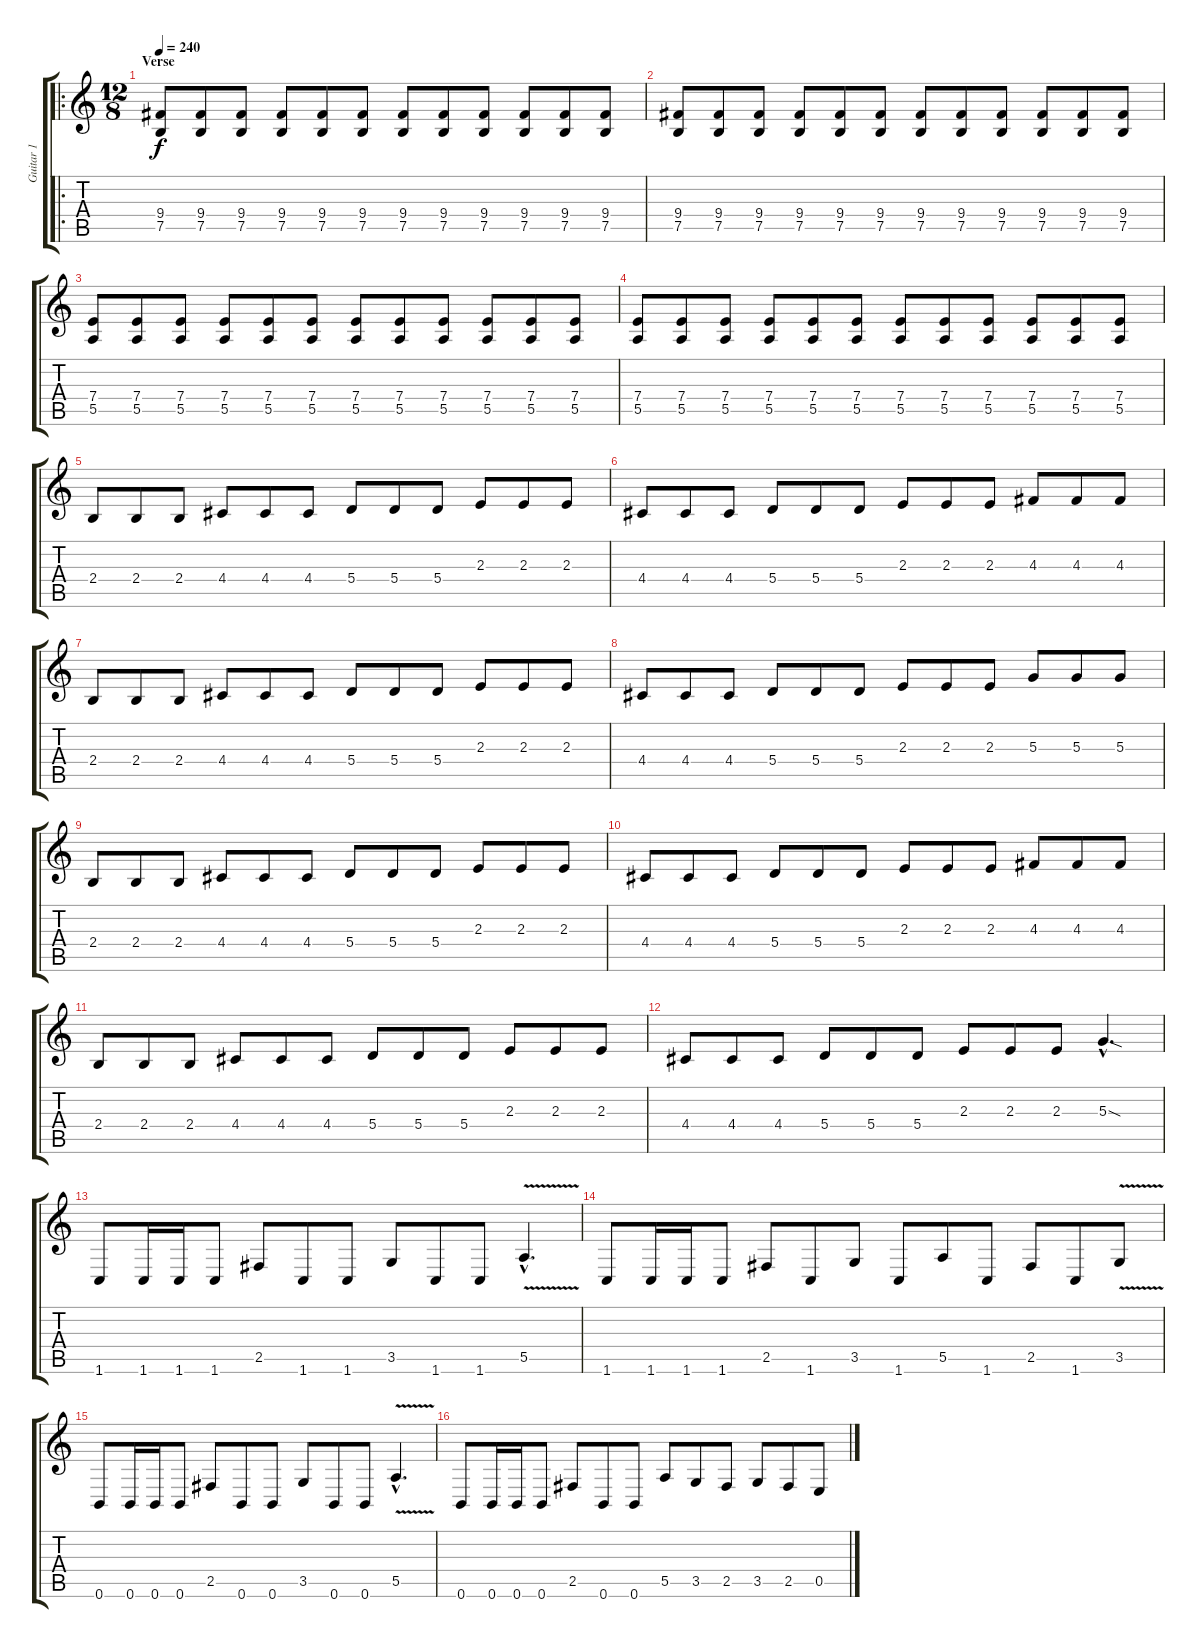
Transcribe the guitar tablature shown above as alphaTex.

\track ("Guitar 1" "Guitar 1") {instrument distortionguitar}
\staff {score tabs}
\tuning (B3 Gb3 D3 A2 E2 B1) {hide}
\ro
\ts (12 8)
\section ("" "Verse")
\tempo 240
\clef g2
\ks c
(9.4 7.5).8{dy f} (9.4 7.5).8 (9.4 7.5).8 (9.4 7.5).8 (9.4 7.5).8 (9.4 7.5).8 (9.4 7.5).8 (9.4 7.5).8 (9.4 7.5).8 (9.4 7.5).8 (9.4 7.5).8 (9.4 7.5).8 |
(9.4 7.5).8 (9.4 7.5).8 (9.4 7.5).8 (9.4 7.5).8 (9.4 7.5).8 (9.4 7.5).8 (9.4 7.5).8 (9.4 7.5).8 (9.4 7.5).8 (9.4 7.5).8 (9.4 7.5).8 (9.4 7.5).8 |
(7.4 5.5).8 (7.4 5.5).8 (7.4 5.5).8 (7.4 5.5).8 (7.4 5.5).8 (7.4 5.5).8 (7.4 5.5).8 (7.4 5.5).8 (7.4 5.5).8 (7.4 5.5).8 (7.4 5.5).8 (7.4 5.5).8 |
(7.4 5.5).8 (7.4 5.5).8 (7.4 5.5).8 (7.4 5.5).8 (7.4 5.5).8 (7.4 5.5).8 (7.4 5.5).8 (7.4 5.5).8 (7.4 5.5).8 (7.4 5.5).8 (7.4 5.5).8 (7.4 5.5).8 |
2.4.8 2.4.8 2.4.8 4.4.8 4.4.8 4.4.8 5.4.8 5.4.8 5.4.8 2.3.8 2.3.8 2.3.8 |
4.4.8 4.4.8 4.4.8 5.4.8 5.4.8 5.4.8 2.3.8 2.3.8 2.3.8 4.3.8 4.3.8 4.3.8 |
2.4.8 2.4.8 2.4.8 4.4.8 4.4.8 4.4.8 5.4.8 5.4.8 5.4.8 2.3.8 2.3.8 2.3.8 |
4.4.8 4.4.8 4.4.8 5.4.8 5.4.8 5.4.8 2.3.8 2.3.8 2.3.8 5.3.8 5.3.8 5.3.8 |
2.4.8 2.4.8 2.4.8 4.4.8 4.4.8 4.4.8 5.4.8 5.4.8 5.4.8 2.3.8 2.3.8 2.3.8 |
4.4.8 4.4.8 4.4.8 5.4.8 5.4.8 5.4.8 2.3.8 2.3.8 2.3.8 4.3.8 4.3.8 4.3.8 |
2.4.8 2.4.8 2.4.8 4.4.8 4.4.8 4.4.8 5.4.8 5.4.8 5.4.8 2.3.8 2.3.8 2.3.8 |
4.4.8 4.4.8 4.4.8 5.4.8 5.4.8 5.4.8 2.3.8 2.3.8 2.3.8 5.3{sod hac}.4{d} |
1.6.8 1.6.16 1.6.16 1.6.8 2.5.8 1.6.8 1.6.8 3.5.8 1.6.8 1.6.8 5.5{v hac}.4{d} |
1.6.8 1.6.16 1.6.16 1.6.8 2.5.8 1.6.8 3.5.8 1.6.8 5.5.8 1.6.8 2.5.8 1.6.8 3.5{v}.8 |
0.6.8 0.6.16 0.6.16 0.6.8 2.5.8 0.6.8 0.6.8 3.5.8 0.6.8 0.6.8 5.5{v hac}.4{d} |
0.6.8 0.6.16 0.6.16 0.6.8 2.5.8 0.6.8 0.6.8 5.5.8 3.5.8 2.5.8 3.5.8 2.5.8 0.5.8
